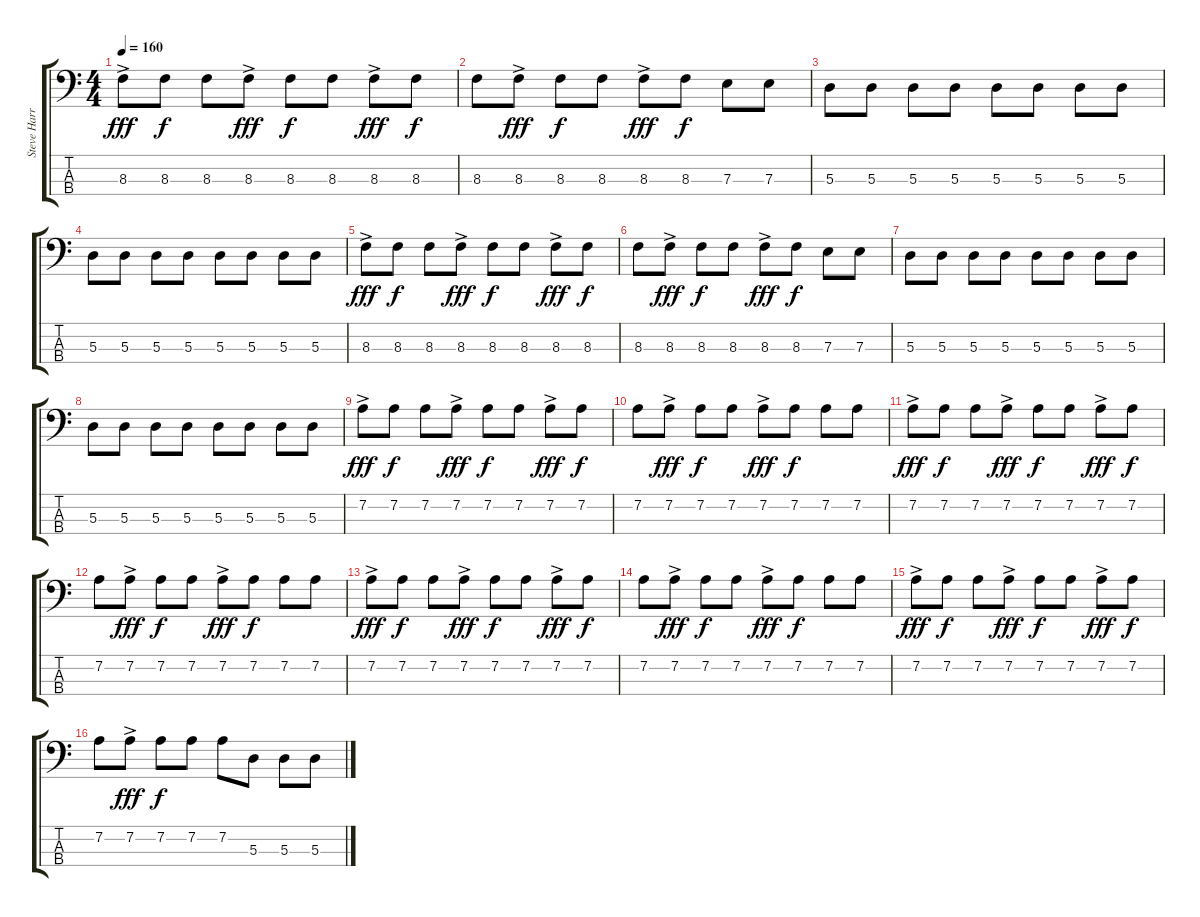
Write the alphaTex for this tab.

\track ("Steve Harris" "Steve Harr") {instrument electricbassfinger}
\staff {score tabs}
\tuning (G2 D2 A1 E1) {hide}
\ts (4 4)
\tempo 160
\clef f4
\ks c
8.3{ac}.8{dy fff} 8.3.8{dy f} 8.3.8 8.3{ac}.8{dy fff} 8.3.8{dy f} 8.3.8 8.3{ac}.8{dy fff} 8.3.8{dy f} |
8.3.8 8.3{ac}.8{dy fff} 8.3.8{dy f} 8.3.8 8.3{ac}.8{dy fff} 8.3.8{dy f} 7.3.8 7.3.8 |
5.3.8 5.3.8 5.3.8 5.3.8 5.3.8 5.3.8 5.3.8 5.3.8 |
5.3.8 5.3.8 5.3.8 5.3.8 5.3.8 5.3.8 5.3.8 5.3.8 |
8.3{ac}.8{dy fff} 8.3.8{dy f} 8.3.8 8.3{ac}.8{dy fff} 8.3.8{dy f} 8.3.8 8.3{ac}.8{dy fff} 8.3.8{dy f} |
8.3.8 8.3{ac}.8{dy fff} 8.3.8{dy f} 8.3.8 8.3{ac}.8{dy fff} 8.3.8{dy f} 7.3.8 7.3.8 |
5.3.8 5.3.8 5.3.8 5.3.8 5.3.8 5.3.8 5.3.8 5.3.8 |
5.3.8 5.3.8 5.3.8 5.3.8 5.3.8 5.3.8 5.3.8 5.3.8 |
7.2{ac}.8{dy fff} 7.2.8{dy f} 7.2.8 7.2{ac}.8{dy fff} 7.2.8{dy f} 7.2.8 7.2{ac}.8{dy fff} 7.2.8{dy f} |
7.2.8 7.2{ac}.8{dy fff} 7.2.8{dy f} 7.2.8 7.2{ac}.8{dy fff} 7.2.8{dy f} 7.2.8 7.2.8 |
7.2{ac}.8{dy fff} 7.2.8{dy f} 7.2.8 7.2{ac}.8{dy fff} 7.2.8{dy f} 7.2.8 7.2{ac}.8{dy fff} 7.2.8{dy f} |
7.2.8 7.2{ac}.8{dy fff} 7.2.8{dy f} 7.2.8 7.2{ac}.8{dy fff} 7.2.8{dy f} 7.2.8 7.2.8 |
7.2{ac}.8{dy fff} 7.2.8{dy f} 7.2.8 7.2{ac}.8{dy fff} 7.2.8{dy f} 7.2.8 7.2{ac}.8{dy fff} 7.2.8{dy f} |
7.2.8 7.2{ac}.8{dy fff} 7.2.8{dy f} 7.2.8 7.2{ac}.8{dy fff} 7.2.8{dy f} 7.2.8 7.2.8 |
7.2{ac}.8{dy fff} 7.2.8{dy f} 7.2.8 7.2{ac}.8{dy fff} 7.2.8{dy f} 7.2.8 7.2{ac}.8{dy fff} 7.2.8{dy f} |
7.2.8 7.2{ac}.8{dy fff} 7.2.8{dy f} 7.2.8 7.2.8 5.3.8 5.3.8 5.3.8
